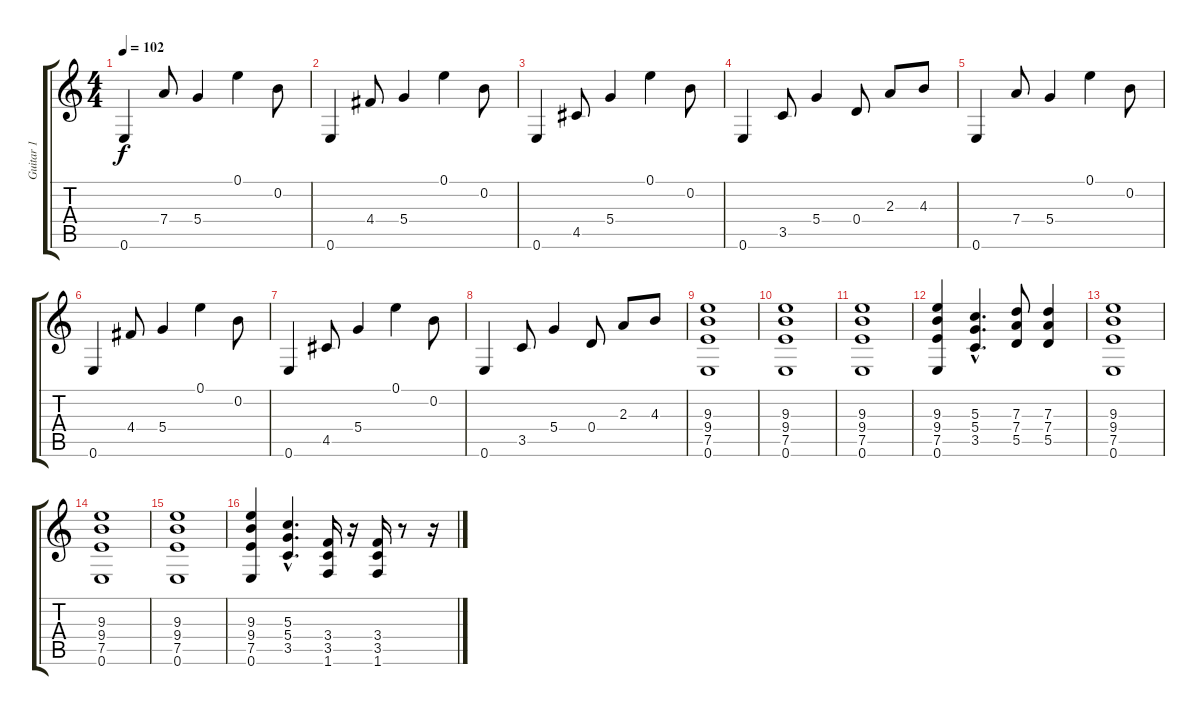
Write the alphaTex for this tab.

\track ("Guitar 1" "Guitar 1") {instrument distortionguitar}
\staff {score tabs}
\tuning (E4 B3 G3 D3 A2 E2) {hide}
\ts (4 4)
\tempo 102
\clef g2
\ks c
0.6.4{dy f} 7.4.8 5.4.4 0.1.4 0.2.8 |
0.6.4 4.4.8 5.4.4 0.1.4 0.2.8 |
0.6.4 4.5.8 5.4.4 0.1.4 0.2.8 |
0.6.4 3.5.8 5.4.4 0.4.8 2.3.8 4.3.8 |
0.6.4 7.4.8 5.4.4 0.1.4 0.2.8 |
0.6.4 4.4.8 5.4.4 0.1.4 0.2.8 |
0.6.4 4.5.8 5.4.4 0.1.4 0.2.8 |
0.6.4 3.5.8 5.4.4 0.4.8 2.3.8 4.3.8 |
(9.3 9.4 7.5 0.6).1 |
(9.3 9.4 7.5 0.6).1 |
(9.3 9.4 7.5 0.6).1 |
(9.3 9.4 7.5 0.6).4 (5.3{hac} 5.4{hac} 3.5{hac}).4{d} (7.3 7.4 5.5).8 (7.3 7.4 5.5).4 |
(9.3 9.4 7.5 0.6).1 |
(9.3 9.4 7.5 0.6).1 |
(9.3 9.4 7.5 0.6).1 |
(9.3 9.4 7.5 0.6).4 (5.3{hac} 5.4{hac} 3.5{hac}).4{d} (3.4 3.5 1.6).16 r.16 (3.4 3.5 1.6).16 r.8 r.16
